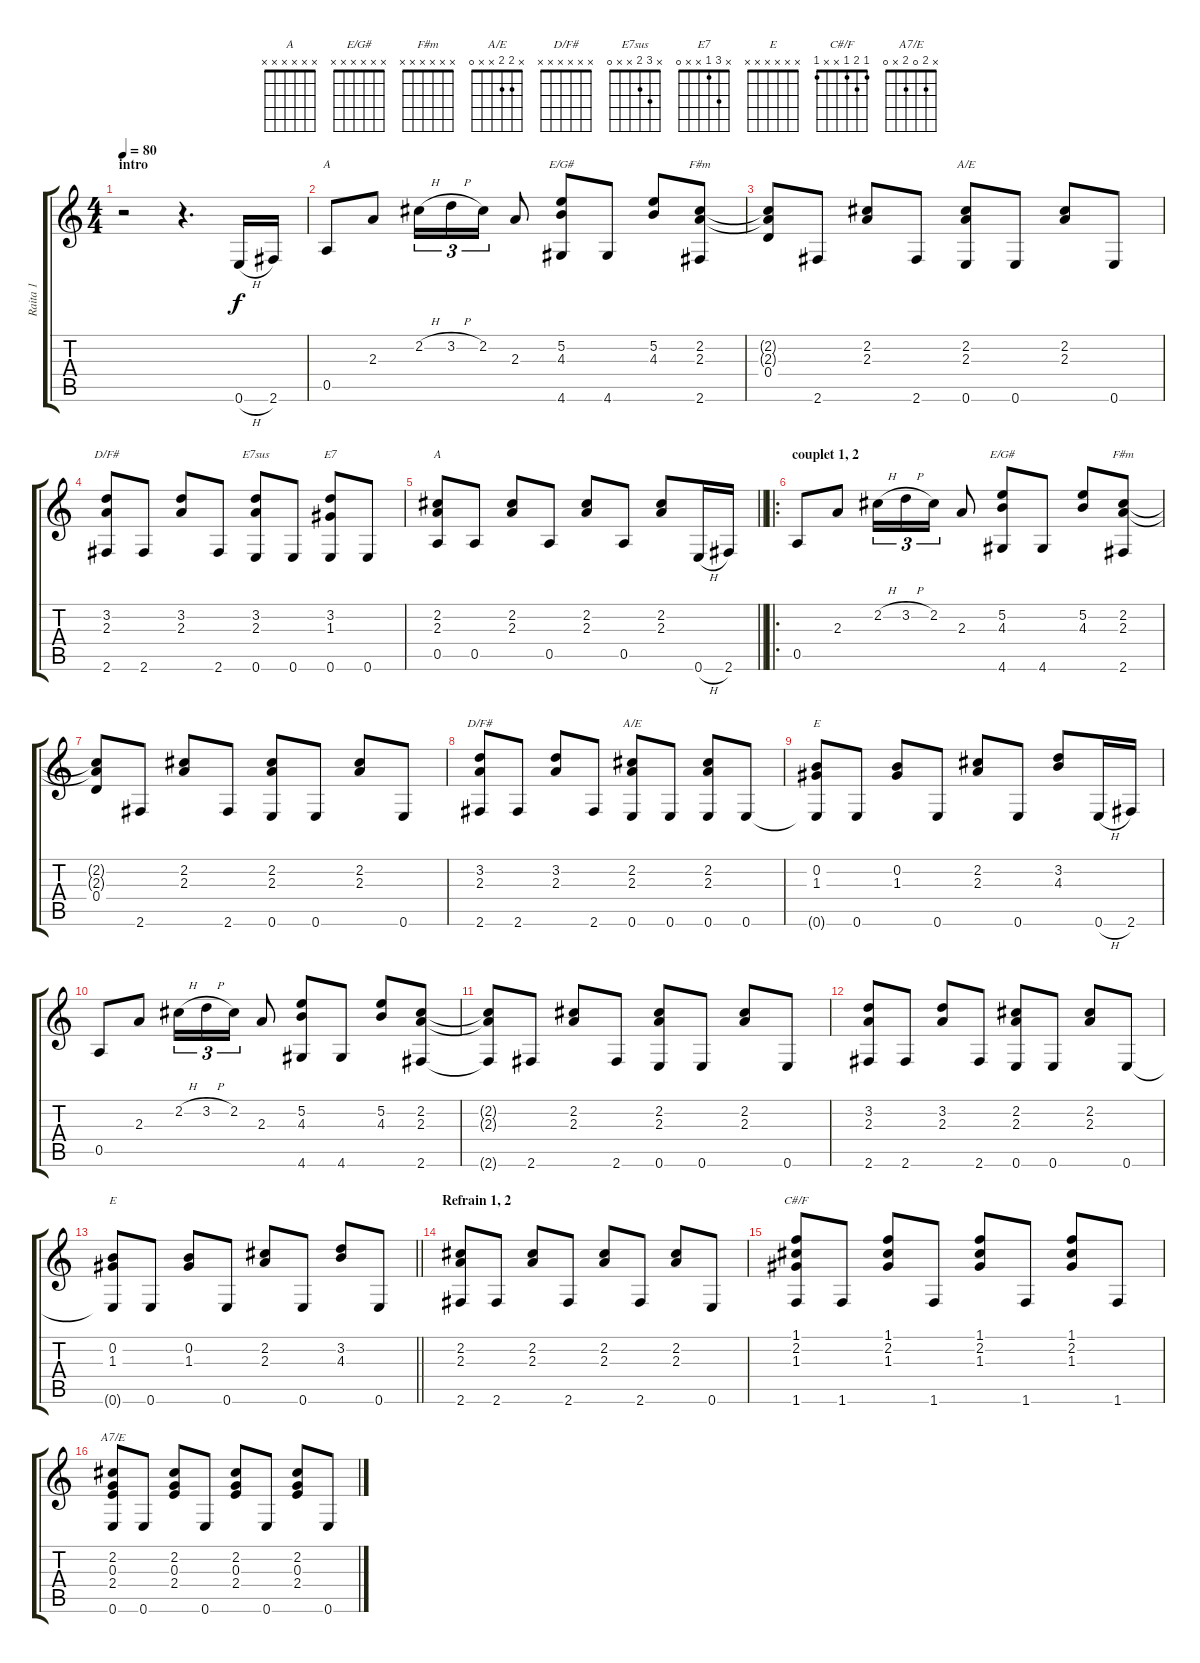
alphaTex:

\track ("Raita 1" "Raita 1") {instrument acousticguitarsteel}
\staff {score tabs}
\tuning (E4 B3 G3 D3 A2 E2) {hide}
\chord ("A" x 2 2 2 0 x) {barre 2}
\chord ("E/G#" x 5 4 x x 4)
\chord ("F#m" x 2 2 x x 2)
\chord ("A/E" x x x x x x)
\chord ("D/F#" x 3 2 x x 2)
\chord ("E7sus" x 3 2 x x 0)
\chord ("E7" x 3 1 x x 0)
\chord ("A" x x x x x x)
\chord ("E/G#" x x x x x x)
\chord ("F#m" x x x x x x)
\chord ("D/F#" x x x x x x)
\chord ("A/E" x 2 2 x x 0)
\chord ("E" x 0 1 x x 0)
\chord ("E" x x x x x x)
\chord ("C#/F" 1 2 1 x x 1)
\chord ("A7/E" x 2 0 2 x 0)
\ts (4 4)
\section ("" "intro")
\tempo 80
\clef g2
\ks c
r.2{dy f instrument acousticguitarsteel} r.4{d} 0.6{h}.16 2.6.16 |
0.5.8{ch "A"} 2.3.8 2.2{h}.16{tu (3 2)} 3.2{h}.16{tu (3 2)} 2.2.16{tu (3 2)} 2.3.8 (5.2 4.3 4.6).8{ch "E/G#"} 4.6.8 (5.2 4.3).8 (2.2 2.3 2.6).8{ch "F#m"} |
(2.2{t} 2.3{t} 0.4).8 2.6.8 (2.2 2.3).8 2.6.8 (2.2 2.3 0.6).8{ch "A/E"} 0.6.8 (2.2 2.3).8 0.6.8 |
(3.2 2.3 2.6).8{ch "D/F#"} 2.6.8 (3.2 2.3).8 2.6.8 (3.2 2.3 0.6).8{ch "E7sus"} 0.6.8 (3.2 1.3 0.6).8{ch "E7"} 0.6.8 |
\barLineRight lightlight
(2.2 2.3 0.5).8{ch "A"} 0.5.8 (2.2 2.3).8 0.5.8 (2.2 2.3).8 0.5.8 (2.2 2.3).8 0.6{h}.16 2.6.16 |
\ro
\section ("" "couplet 1, 2")
0.5.8 2.3.8 2.2{h}.16{tu (3 2)} 3.2{h}.16{tu (3 2)} 2.2.16{tu (3 2)} 2.3.8 (5.2 4.3 4.6).8{ch "E/G#"} 4.6.8 (5.2 4.3).8 (2.2 2.3 2.6).8{ch "F#m"} |
(2.2{t} 2.3{t} 0.4).8 2.6.8 (2.2 2.3).8 2.6.8 (2.2 2.3 0.6).8 0.6.8 (2.2 2.3).8 0.6.8 |
(3.2 2.3 2.6).8{ch "D/F#"} 2.6.8 (3.2 2.3).8 2.6.8 (2.2 2.3 0.6).8{ch "A/E"} 0.6.8 (2.2 2.3 0.6).8 0.6.8 |
(0.2 1.3 0.6{t}).8{ch "E"} 0.6.8 (0.2 1.3).8 0.6.8 (2.2 2.3).8 0.6.8 (3.2 4.3).8 0.6{h}.16 2.6.16 |
0.5.8 2.3.8 2.2{h}.16{tu (3 2)} 3.2{h}.16{tu (3 2)} 2.2.16{tu (3 2)} 2.3.8 (5.2 4.3 4.6).8 4.6.8 (5.2 4.3).8 (2.2 2.3 2.6).8 |
(2.2{t} 2.3{t} 2.6{t}).8 2.6.8 (2.2 2.3).8 2.6.8 (2.2 2.3 0.6).8 0.6.8 (2.2 2.3).8 0.6.8 |
(3.2 2.3 2.6).8 2.6.8 (3.2 2.3).8 2.6.8 (2.2 2.3 0.6).8 0.6.8 (2.2 2.3).8 0.6.8 |
\barLineRight lightlight
(0.2 1.3 0.6{t}).8{ch "E"} 0.6.8 (0.2 1.3).8 0.6.8 (2.2 2.3).8 0.6.8 (3.2 4.3).8 0.6.8 |
\section ("" "Refrain 1, 2")
(2.2 2.3 2.6).8 2.6.8 (2.2 2.3).8 2.6.8 (2.2 2.3).8 2.6.8 (2.2 2.3).8 0.6.8 |
(1.1 2.2 1.3 1.6).8{ch "C#/F"} 1.6.8 (1.1 2.2 1.3).8 1.6.8 (1.1 2.2 1.3).8 1.6.8 (1.1 2.2 1.3).8 1.6.8 |
(2.2 0.3 2.4 0.6).8{ch "A7/E"} 0.6.8 (2.2 0.3 2.4).8 0.6.8 (2.2 0.3 2.4).8 0.6.8 (2.2 0.3 2.4).8 0.6.8
